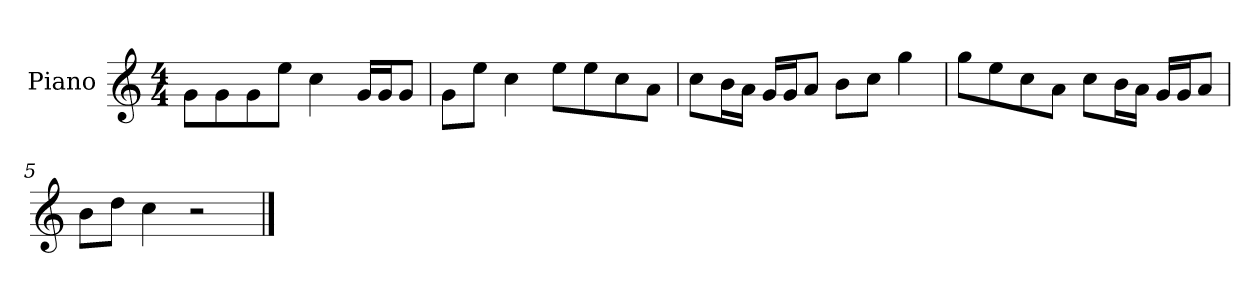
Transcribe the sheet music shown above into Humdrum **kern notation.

**kern
*part1
*staff1
*I"Piano
*I'P-no
*clefG2
*k[]
*M4/4
*MM90
=1
8g\L
8g\
8g\
8ee\J
4cc\
16g/LL
16g/J
8g/J
=2
8g\L
8ee\J
4cc\
8ee\L
8ee\
8cc\
8a\J
=3
8cc\L
16b\L
16a\JJ
16g/LL
16g/J
8a/J
8b\L
8cc\J
4gg\
=4
8gg\L
8ee\
8cc\
8a\J
8cc\L
16b\L
16a\JJ
16g/LL
16g/J
8a/J
=5
8b\L
8dd\J
4cc\
2r
==
*-
